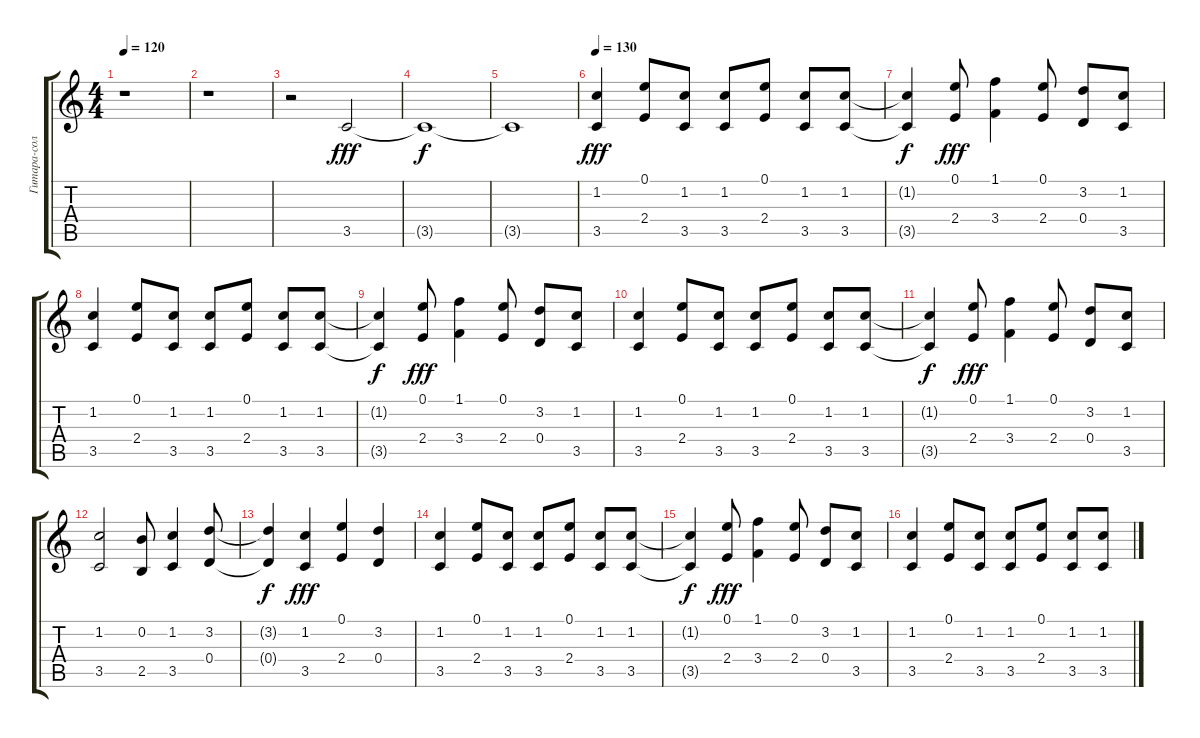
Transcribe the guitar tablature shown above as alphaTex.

\track ("Гитара-соло" "Гитара-сол") {instrument overdrivenguitar}
\staff {score tabs}
\tuning (E4 B3 G3 D3 A2 E2) {hide}
\ts (4 4)
\tempo 120
\clef g2
\ks c
r.1{dy fff instrument overdrivenguitar} |
r.1 |
r.2 3.5.2{volume 3} |
3.5{t}.1{dy f} |
3.5{t}.1 |
\tempo 130
(1.2 3.5).4{dy fff volume 10} (0.1 2.4).8 (1.2 3.5).8 (1.2 3.5).8 (0.1 2.4).8 (1.2 3.5).8 (1.2 3.5).8 |
(1.2{t} 3.5{t}).4{dy f} (0.1 2.4).8{dy fff} (1.1 3.4).4 (0.1 2.4).8 (3.2 0.4).8 (1.2 3.5).8 |
(1.2 3.5).4 (0.1 2.4).8 (1.2 3.5).8 (1.2 3.5).8 (0.1 2.4).8 (1.2 3.5).8 (1.2 3.5).8 |
(1.2{t} 3.5{t}).4{dy f} (0.1 2.4).8{dy fff} (1.1 3.4).4 (0.1 2.4).8 (3.2 0.4).8 (1.2 3.5).8 |
(1.2 3.5).4 (0.1 2.4).8 (1.2 3.5).8 (1.2 3.5).8 (0.1 2.4).8 (1.2 3.5).8 (1.2 3.5).8 |
(1.2{t} 3.5{t}).4{dy f} (0.1 2.4).8{dy fff} (1.1 3.4).4 (0.1 2.4).8 (3.2 0.4).8 (1.2 3.5).8 |
(1.2 3.5).2 (0.2 2.5).8 (1.2 3.5).4 (3.2 0.4).8 |
(3.2{t} 0.4{t}).4{dy f} (1.2 3.5).4{dy fff} (0.1 2.4).4 (3.2 0.4).4 |
(1.2 3.5).4 (0.1 2.4).8 (1.2 3.5).8 (1.2 3.5).8 (0.1 2.4).8 (1.2 3.5).8 (1.2 3.5).8 |
(1.2{t} 3.5{t}).4{dy f} (0.1 2.4).8{dy fff} (1.1 3.4).4 (0.1 2.4).8 (3.2 0.4).8 (1.2 3.5).8 |
(1.2 3.5).4 (0.1 2.4).8 (1.2 3.5).8 (1.2 3.5).8 (0.1 2.4).8 (1.2 3.5).8 (1.2 3.5).8
